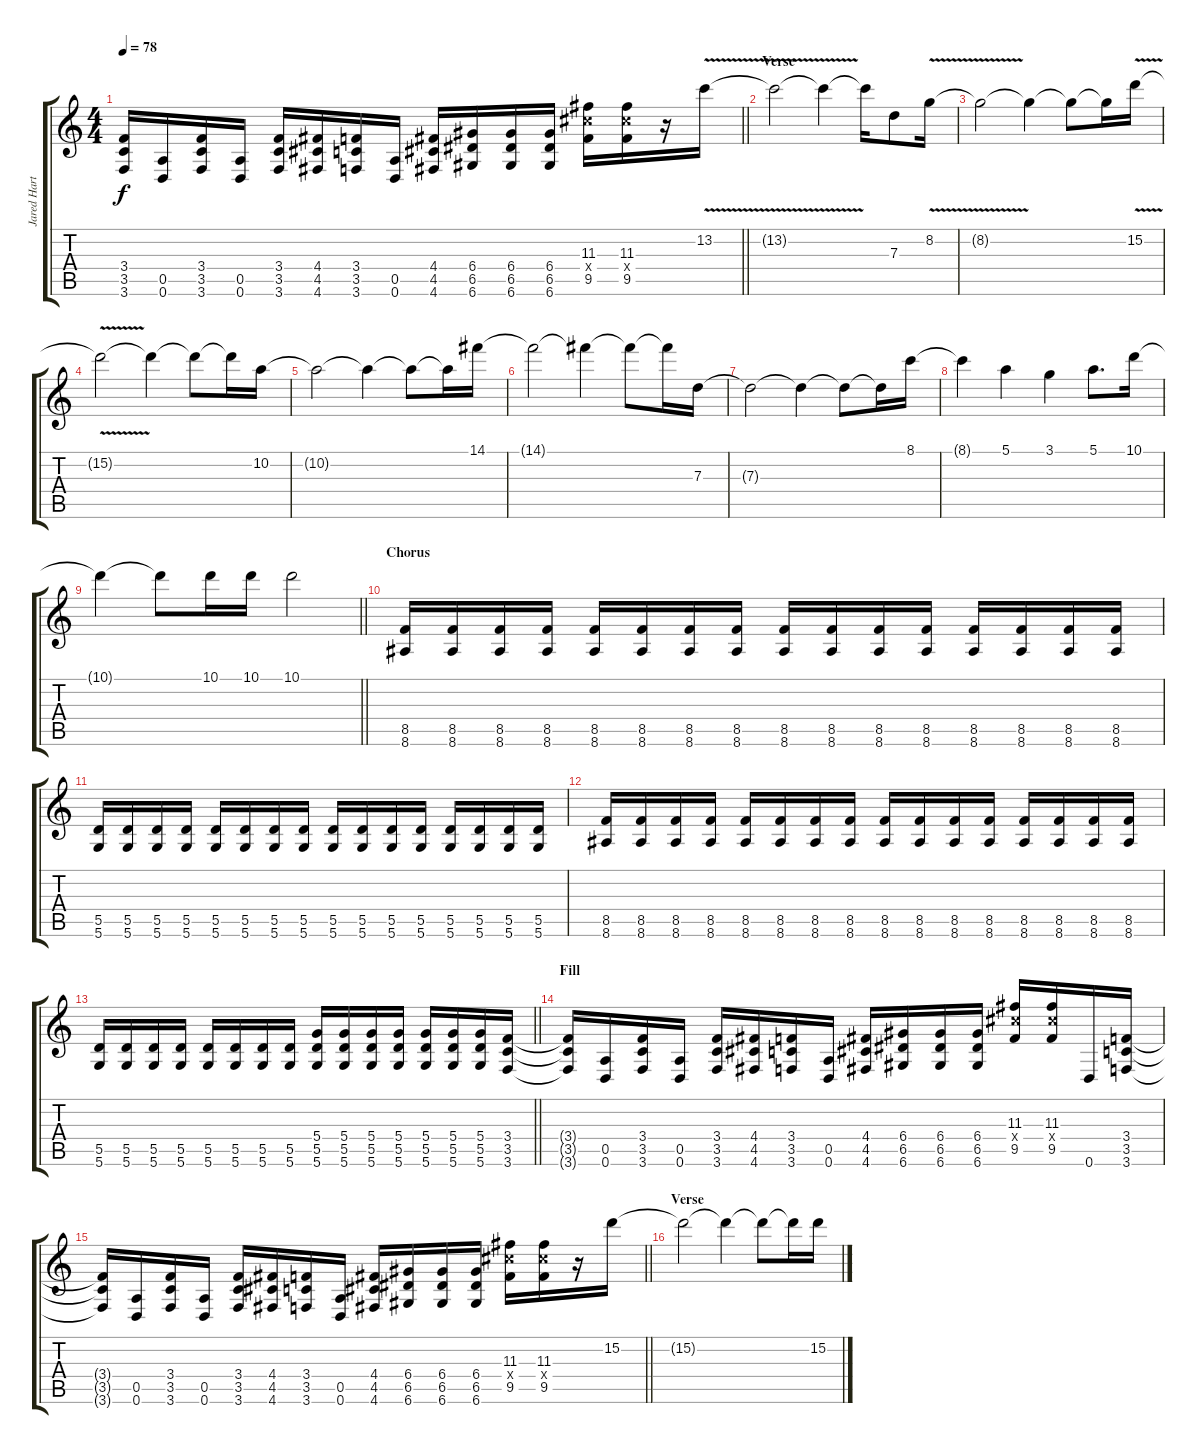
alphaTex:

\track ("Jared Hartmann" "Jared Hart") {instrument distortionguitar}
\staff {score tabs}
\tuning (E4 B3 G3 D3 A2 D2) {hide}
\ts (4 4)
\tempo 78
\clef g2
\barLineRight lightlight
\ks c
(3.4{t} 3.5{t} 3.6{t}).16{dy f} (0.5 0.6).16 (3.4 3.5 3.6).16 (0.5 0.6).16 (3.4 3.5 3.6).16 (4.4 4.5 4.6).16 (3.4 3.5 3.6).16 (0.5 0.6).16 (4.4 4.5 4.6).16 (6.4 6.5 6.6).16 (6.4 6.5 6.6).16 (6.4 6.5 6.6).16 (11.3 11.4{x} 9.5).16 (11.3 11.4{x} 9.5).16 r.16 13.2{v}.16{volume 6 balance 8} |
\section ("" "Verse")
13.2{v t}.2 13.2{t}.4 13.2{t}.16 7.3.8 8.2{v}.16 |
8.2{t}.2 8.2{t}.4 8.2{t}.8 8.2{t}.16 15.2{v}.16 |
15.2{t}.2 15.2{t}.4 15.2{t}.8 15.2{t}.16 10.2.16 |
10.2{t}.2 10.2{t}.4 10.2{t}.8 10.2{t}.16 14.1.16 |
14.1{t}.2 14.1{t}.4 14.1{t}.8 14.1{t}.16 7.3.16 |
7.3{t}.2 7.3{t}.4 7.3{t}.8 7.3{t}.16 8.1.16 |
8.1{t}.4 5.1.4 3.1.4 5.1.8{d} 10.1.16 |
\barLineRight lightlight
10.1{t}.4 10.1{t}.8 10.1.16 10.1.16 10.1.2 |
\section ("" "Chorus")
(8.5 8.6).16{volume 12 balance 16} (8.5 8.6).16 (8.5 8.6).16 (8.5 8.6).16 (8.5 8.6).16 (8.5 8.6).16 (8.5 8.6).16 (8.5 8.6).16 (8.5 8.6).16 (8.5 8.6).16 (8.5 8.6).16 (8.5 8.6).16 (8.5 8.6).16 (8.5 8.6).16 (8.5 8.6).16 (8.5 8.6).16 |
(5.5 5.6).16 (5.5 5.6).16 (5.5 5.6).16 (5.5 5.6).16 (5.5 5.6).16 (5.5 5.6).16 (5.5 5.6).16 (5.5 5.6).16 (5.5 5.6).16 (5.5 5.6).16 (5.5 5.6).16 (5.5 5.6).16 (5.5 5.6).16 (5.5 5.6).16 (5.5 5.6).16 (5.5 5.6).16 |
(8.5 8.6).16 (8.5 8.6).16 (8.5 8.6).16 (8.5 8.6).16 (8.5 8.6).16 (8.5 8.6).16 (8.5 8.6).16 (8.5 8.6).16 (8.5 8.6).16 (8.5 8.6).16 (8.5 8.6).16 (8.5 8.6).16 (8.5 8.6).16 (8.5 8.6).16 (8.5 8.6).16 (8.5 8.6).16 |
\barLineRight lightlight
(5.5 5.6).16 (5.5 5.6).16 (5.5 5.6).16 (5.5 5.6).16 (5.5 5.6).16 (5.5 5.6).16 (5.5 5.6).16 (5.5 5.6).16 (5.4 5.5 5.6).16 (5.4 5.5 5.6).16 (5.4 5.5 5.6).16 (5.4 5.5 5.6).16 (5.4 5.5 5.6).16 (5.4 5.5 5.6).16 (5.4 5.5 5.6).16 (3.4 3.5 3.6).16 |
\section ("" "Fill")
(3.4{t} 3.5{t} 3.6{t}).16 (0.5 0.6).16 (3.4 3.5 3.6).16 (0.5 0.6).16 (3.4 3.5 3.6).16 (4.4 4.5 4.6).16 (3.4 3.5 3.6).16 (0.5 0.6).16 (4.4 4.5 4.6).16 (6.4 6.5 6.6).16 (6.4 6.5 6.6).16 (6.4 6.5 6.6).16 (11.3 11.4{x} 9.5).16 (11.3 11.4{x} 9.5).16 0.6.16 (3.4 3.5 3.6).16 |
\barLineRight lightlight
(3.4{t} 3.5{t} 3.6{t}).16 (0.5 0.6).16 (3.4 3.5 3.6).16 (0.5 0.6).16 (3.4 3.5 3.6).16 (4.4 4.5 4.6).16 (3.4 3.5 3.6).16 (0.5 0.6).16 (4.4 4.5 4.6).16 (6.4 6.5 6.6).16 (6.4 6.5 6.6).16 (6.4 6.5 6.6).16 (11.3 11.4{x} 9.5).16 (11.3 11.4{x} 9.5).16 r.16 15.2.16{volume 6 balance 8} |
\section ("" "Verse")
15.2{t}.2 15.2{t}.4 15.2{t}.8 15.2{t}.16 15.2.16
